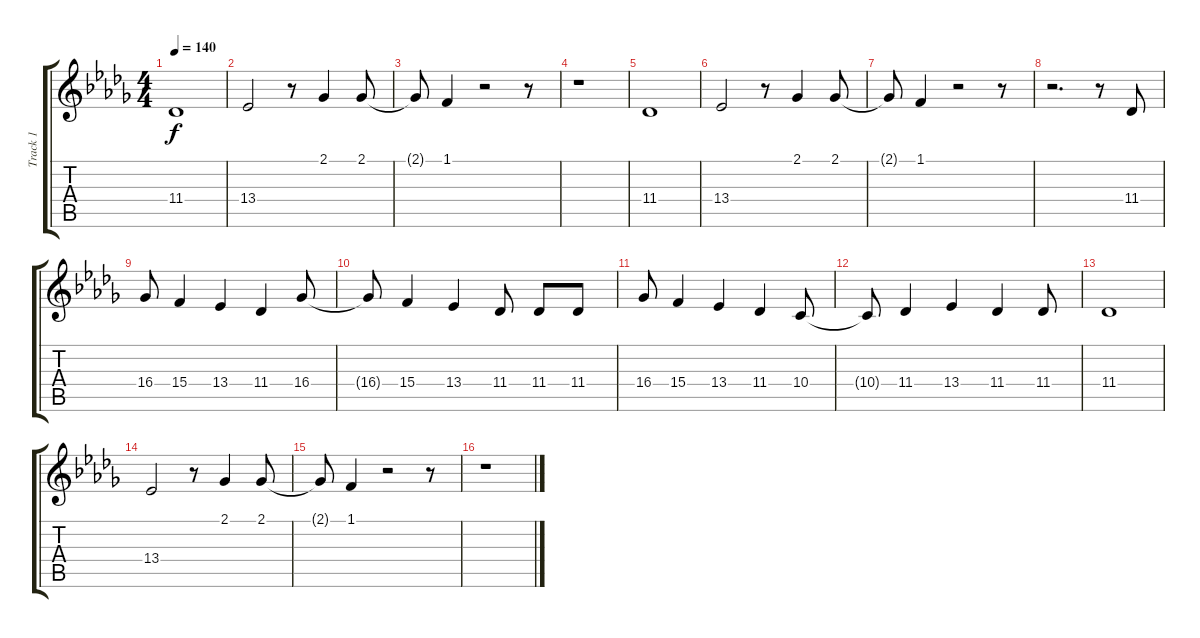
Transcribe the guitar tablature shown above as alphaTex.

\track ("Track 1" "Track 1") {instrument acousticgrandpiano}
\staff {score tabs}
\tuning (E4 B3 G3 D3 A2 E2) {hide}
\ts (4 4)
\tempo 140
\clef g2
\ks db
11.4.1{dy f} |
13.4.2 r.8 2.1.4 2.1.8 |
2.1{t}.8 1.1.4 r.2 r.8 |
r.1 |
11.4.1 |
13.4.2 r.8 2.1.4 2.1.8 |
2.1{t}.8 1.1.4 r.2 r.8 |
r.2{d} r.8 11.4.8 |
16.4.8 15.4.4 13.4.4 11.4.4 16.4.8 |
16.4{t}.8 15.4.4 13.4.4 11.4.8 11.4.8 11.4.8 |
16.4.8 15.4.4 13.4.4 11.4.4 10.4.8 |
10.4{t}.8 11.4.4 13.4.4 11.4.4 11.4.8 |
11.4.1 |
13.4.2 r.8 2.1.4 2.1.8 |
2.1{t}.8 1.1.4 r.2 r.8 |
r.1
